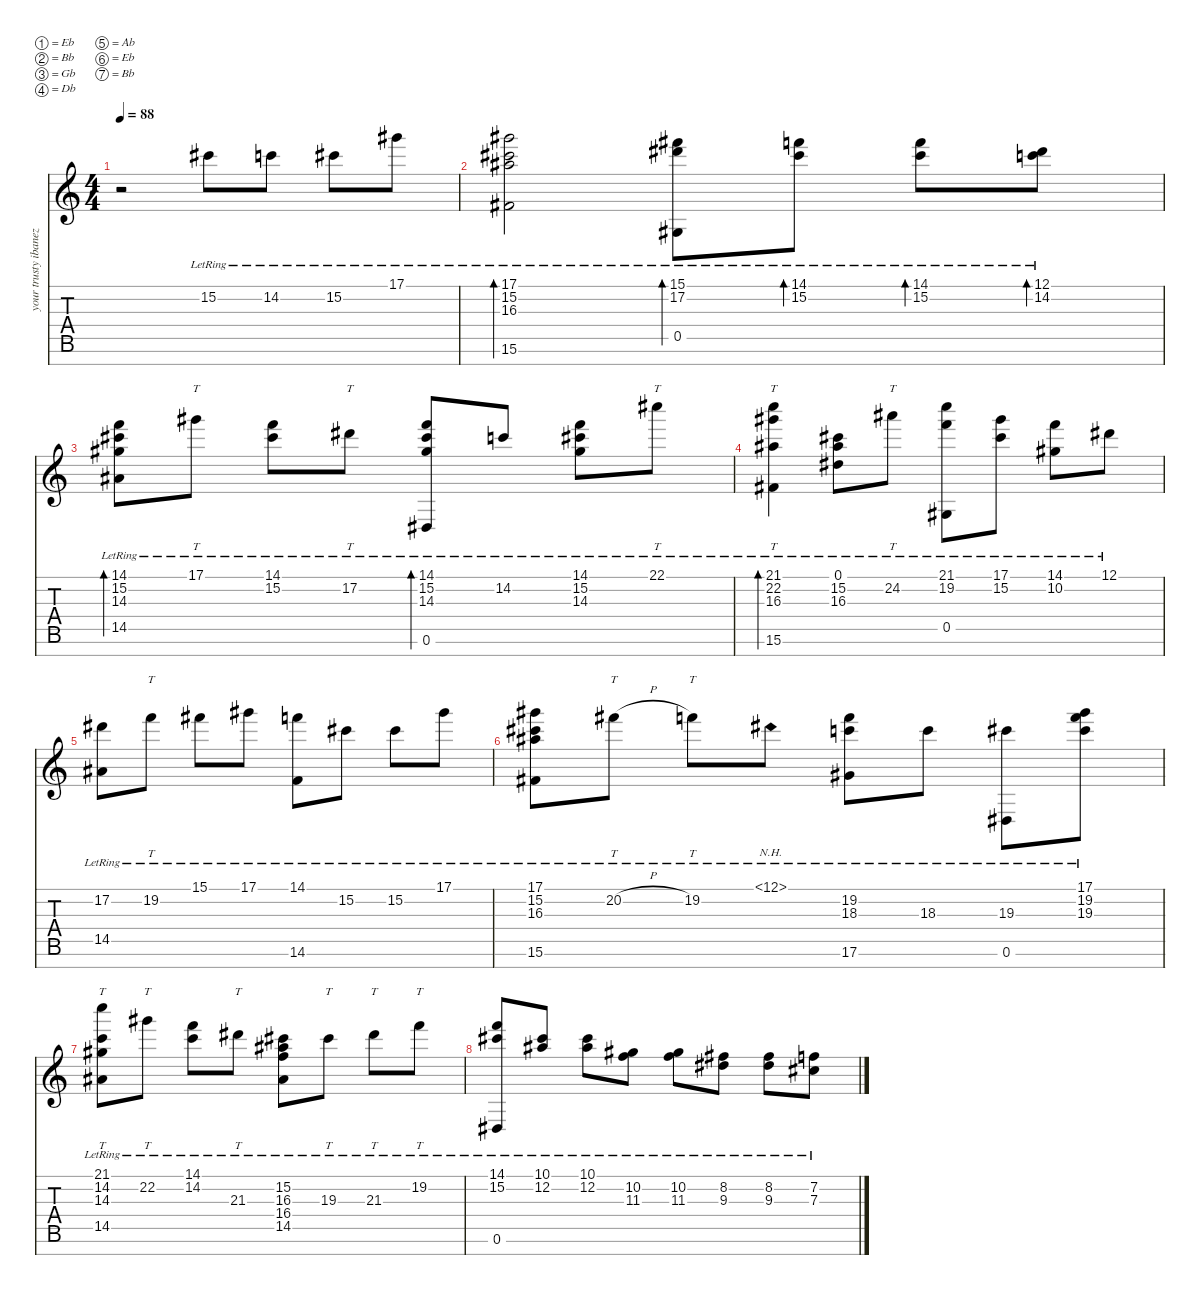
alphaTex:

\defaultSystemsLayout 4
\hideDynamics
\bracketExtendMode nobrackets
\track ("6 string ver." "your trusty ibanez") {instrument electricguitarjazz}
\staff {score tabs}
\tuning (Eb4 Bb3 Gb3 Db3 Ab2 Eb2 Bb1)
\ts (4 4)
\tempo 88
\clef g2
\ks c
r.2{dy mf instrument electricguitarjazz beam Down} 15.2{lr acc #}.8{beam Down} 14.2{lr}.8{beam Down} 15.2{lr acc #}.8{beam Down} 17.1{lr acc #}.8{beam Down} |
(17.1{lr acc #} 15.2{lr acc #} 16.3{lr acc #} 15.6{lr acc #}).2{bd 227 beam Down} (0.5{lr acc #} 17.2{lr acc #} 15.1{lr acc #}).8{bd 40 beam Down} (14.1{lr} 15.2{lr acc #}).8{bd 44 beam Down} (14.1{lr} 15.2{lr acc #}).8{bd 44 beam Down} (12.1{lr acc #} 14.2{lr}).8{bd 43 beam Down} |
(14.1{lr} 15.2{lr acc #} 14.3{lr acc #} 14.5{lr acc #}).8{bd 72 beam Down} 17.1{lr acc #}.8{tt beam Down} (14.1{lr} 15.2{lr acc #}).8{beam Down} 17.2{lr acc #}.8{tt beam Down} (14.1{lr} 15.2{lr acc #} 14.3{lr acc #} 0.6{acc #}).8{bd 72 beam Up} 14.2{lr}.8{beam Up} (14.1{lr} 15.2{lr acc #} 14.3{lr acc #}).8{beam Down} 22.1{lr acc #}.8{tt beam Down} |
(21.1{lr} 22.2{lr acc #} 16.3{lr acc #} 15.6{lr acc #}).4{tt bd 71 beam Down} (0.1{lr acc #} 15.2{lr acc #} 16.3{lr acc #}).8{beam Down} 24.2{lr acc #}.8{tt beam Down} (21.1{lr} 19.2{lr} 0.5{lr acc #}).8{beam Down} (17.1{lr acc #} 15.2{lr acc #}).8{beam Down} (14.1{lr} 10.2{lr acc #}).8{beam Down} 12.1{lr acc #}.8{beam Down} |
(14.5{lr acc #} 17.2{lr acc #}).8{beam Down} 19.2{lr}.8{tt beam Down} 15.1{lr acc #}.8{beam Down} 17.1{lr acc #}.8{beam Down} (14.6{lr} 14.1{lr}).8{beam Down} 15.2{lr acc #}.8{beam Down} 15.2{lr acc #}.8{beam Down} 17.1{lr acc #}.8{beam Down} |
(17.1{lr acc #} 15.2{lr acc #} 16.3{lr acc #} 15.6{lr acc #}).8{beam Down} 20.2{h lr acc #}.8{tt beam Down} 19.2{lr}.8{tt beam Down} 12.1{nh lr acc #}.8{beam Down} (19.2{lr} 18.3{lr} 17.6{lr acc #}).8{beam Down} 18.3{lr}.8{beam Down} (19.3{lr acc #} 0.6{lr acc #}).8{beam Down} (17.1{lr acc #} 19.2{lr} 19.3{lr acc #}).8{beam Down} |
(21.1{lr} 14.2{lr} 14.3{lr acc #} 14.5{lr acc #}).8{tt beam Down} 22.2{lr acc #}.8{tt beam Down} (14.1{lr} 14.2{lr}).8{beam Down} 21.3{lr acc #}.8{tt beam Down} (15.2{lr acc #} 16.3{lr acc #} 16.4{lr} 14.5{lr acc #}).8{beam Down} 19.3{lr acc #}.8{tt beam Down} 21.3{lr acc #}.8{tt beam Down} 19.2{lr}.8{tt beam Down} |
(14.1{lr} 15.2{lr acc #} 0.6{lr acc #}).8{beam Up} (10.1{lr acc #} 12.2{lr acc #}).8{beam Up} (10.1{lr acc #} 12.2{lr acc #}).8{beam Down} (10.2{lr acc #} 11.3{lr}).8{beam Down} (10.2{lr acc #} 11.3{lr}).8{beam Down} (9.3{lr acc #} 8.2{lr acc #}).8{beam Down} (9.3{lr acc #} 8.2{lr acc #}).8{beam Down} (7.3{lr acc #} 7.2{lr}).8{beam Down}
